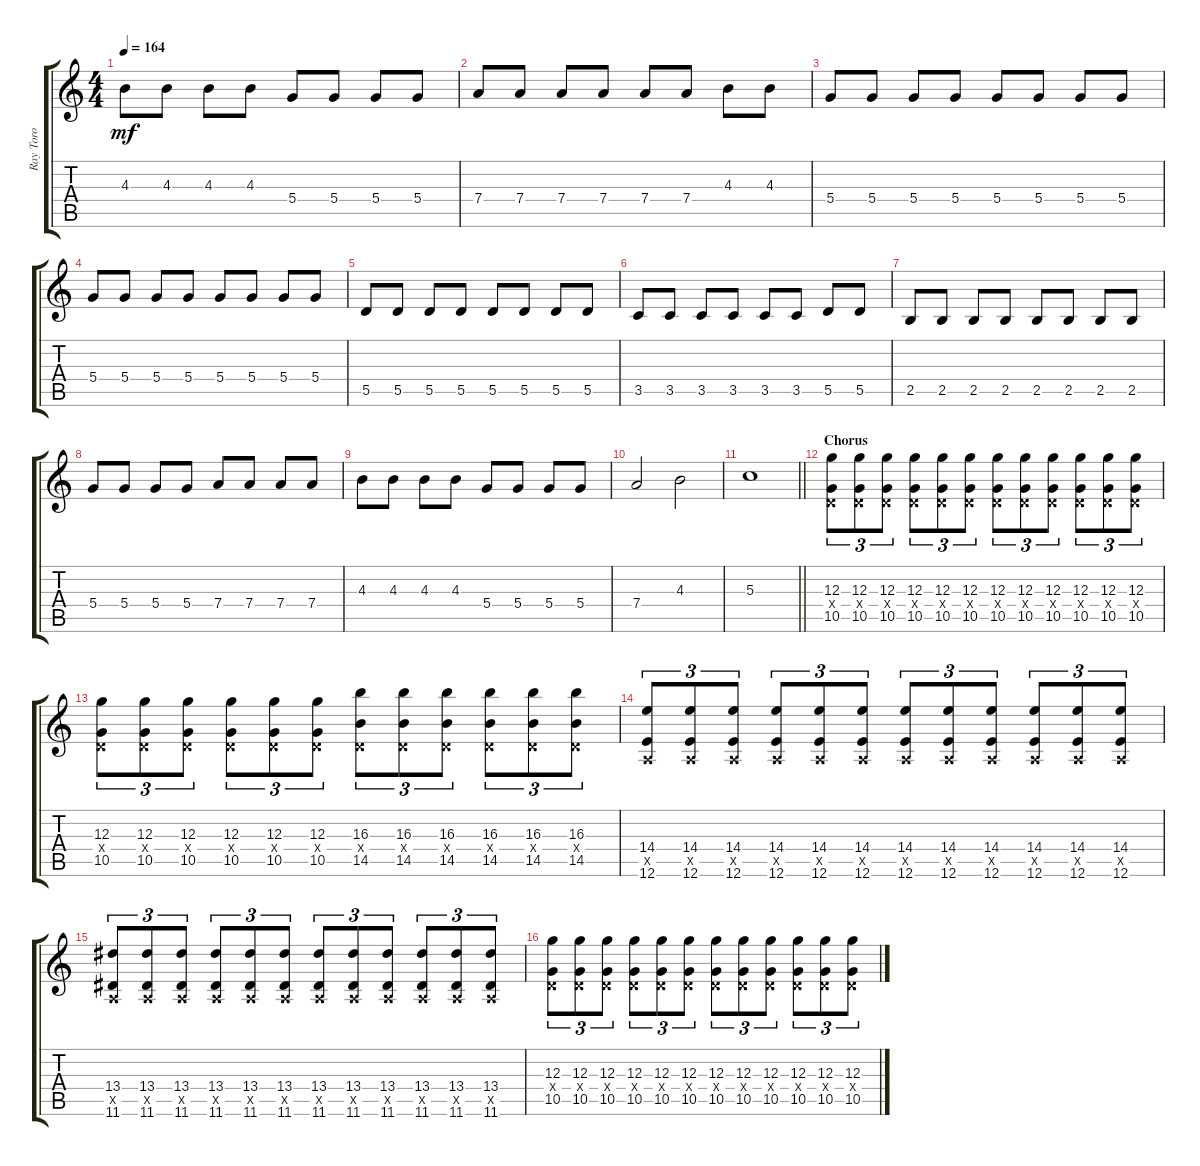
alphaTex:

\track ("Ray Toro" "Ray Toro") {instrument distortionguitar}
\staff {score tabs}
\tuning (E4 B3 G3 D3 A2 E2) {hide}
\ts (4 4)
\tempo 164
\clef g2
\ks c
4.3.8{dy mf} 4.3.8 4.3.8 4.3.8 5.4.8 5.4.8 5.4.8 5.4.8 |
7.4.8 7.4.8 7.4.8 7.4.8 7.4.8 7.4.8 4.3.8 4.3.8 |
5.4.8 5.4.8 5.4.8 5.4.8 5.4.8 5.4.8 5.4.8 5.4.8 |
5.4.8 5.4.8 5.4.8 5.4.8 5.4.8 5.4.8 5.4.8 5.4.8 |
5.5.8 5.5.8 5.5.8 5.5.8 5.5.8 5.5.8 5.5.8 5.5.8 |
3.5.8 3.5.8 3.5.8 3.5.8 3.5.8 3.5.8 5.5.8 5.5.8 |
2.5.8 2.5.8 2.5.8 2.5.8 2.5.8 2.5.8 2.5.8 2.5.8 |
5.4.8 5.4.8 5.4.8 5.4.8 7.4.8 7.4.8 7.4.8 7.4.8 |
4.3.8 4.3.8 4.3.8 4.3.8 5.4.8 5.4.8 5.4.8 5.4.8 |
7.4.2 4.3.2 |
\barLineRight lightlight
5.3.1 |
\section ("" "Chorus")
(12.3 0.4{x} 10.5).8{tu (3 2)} (12.3 0.4{x} 10.5).8{tu (3 2)} (12.3 0.4{x} 10.5).8{tu (3 2)} (12.3 0.4{x} 10.5).8{tu (3 2)} (12.3 0.4{x} 10.5).8{tu (3 2)} (12.3 0.4{x} 10.5).8{tu (3 2)} (12.3 0.4{x} 10.5).8{tu (3 2)} (12.3 0.4{x} 10.5).8{tu (3 2)} (12.3 0.4{x} 10.5).8{tu (3 2)} (12.3 0.4{x} 10.5).8{tu (3 2)} (12.3 0.4{x} 10.5).8{tu (3 2)} (12.3 0.4{x} 10.5).8{tu (3 2)} |
(12.3 0.4{x} 10.5).8{tu (3 2)} (12.3 0.4{x} 10.5).8{tu (3 2)} (12.3 0.4{x} 10.5).8{tu (3 2)} (12.3 0.4{x} 10.5).8{tu (3 2)} (12.3 0.4{x} 10.5).8{tu (3 2)} (12.3 0.4{x} 10.5).8{tu (3 2)} (16.3 0.4{x} 14.5).8{tu (3 2)} (16.3 0.4{x} 14.5).8{tu (3 2)} (16.3 0.4{x} 14.5).8{tu (3 2)} (16.3 0.4{x} 14.5).8{tu (3 2)} (16.3 0.4{x} 14.5).8{tu (3 2)} (16.3 0.4{x} 14.5).8{tu (3 2)} |
(14.4 0.5{x} 12.6).8{tu (3 2)} (14.4 0.5{x} 12.6).8{tu (3 2)} (14.4 0.5{x} 12.6).8{tu (3 2)} (14.4 0.5{x} 12.6).8{tu (3 2)} (14.4 0.5{x} 12.6).8{tu (3 2)} (14.4 0.5{x} 12.6).8{tu (3 2)} (14.4 0.5{x} 12.6).8{tu (3 2)} (14.4 0.5{x} 12.6).8{tu (3 2)} (14.4 0.5{x} 12.6).8{tu (3 2)} (14.4 0.5{x} 12.6).8{tu (3 2)} (14.4 0.5{x} 12.6).8{tu (3 2)} (14.4 0.5{x} 12.6).8{tu (3 2)} |
(13.4 0.5{x} 11.6).8{tu (3 2)} (13.4 0.5{x} 11.6).8{tu (3 2)} (13.4 0.5{x} 11.6).8{tu (3 2)} (13.4 0.5{x} 11.6).8{tu (3 2)} (13.4 0.5{x} 11.6).8{tu (3 2)} (13.4 0.5{x} 11.6).8{tu (3 2)} (13.4 0.5{x} 11.6).8{tu (3 2)} (13.4 0.5{x} 11.6).8{tu (3 2)} (13.4 0.5{x} 11.6).8{tu (3 2)} (13.4 0.5{x} 11.6).8{tu (3 2)} (13.4 0.5{x} 11.6).8{tu (3 2)} (13.4 0.5{x} 11.6).8{tu (3 2)} |
(12.3 0.4{x} 10.5).8{tu (3 2)} (12.3 0.4{x} 10.5).8{tu (3 2)} (12.3 0.4{x} 10.5).8{tu (3 2)} (12.3 0.4{x} 10.5).8{tu (3 2)} (12.3 0.4{x} 10.5).8{tu (3 2)} (12.3 0.4{x} 10.5).8{tu (3 2)} (12.3 0.4{x} 10.5).8{tu (3 2)} (12.3 0.4{x} 10.5).8{tu (3 2)} (12.3 0.4{x} 10.5).8{tu (3 2)} (12.3 0.4{x} 10.5).8{tu (3 2)} (12.3 0.4{x} 10.5).8{tu (3 2)} (12.3 0.4{x} 10.5).8{tu (3 2)}
